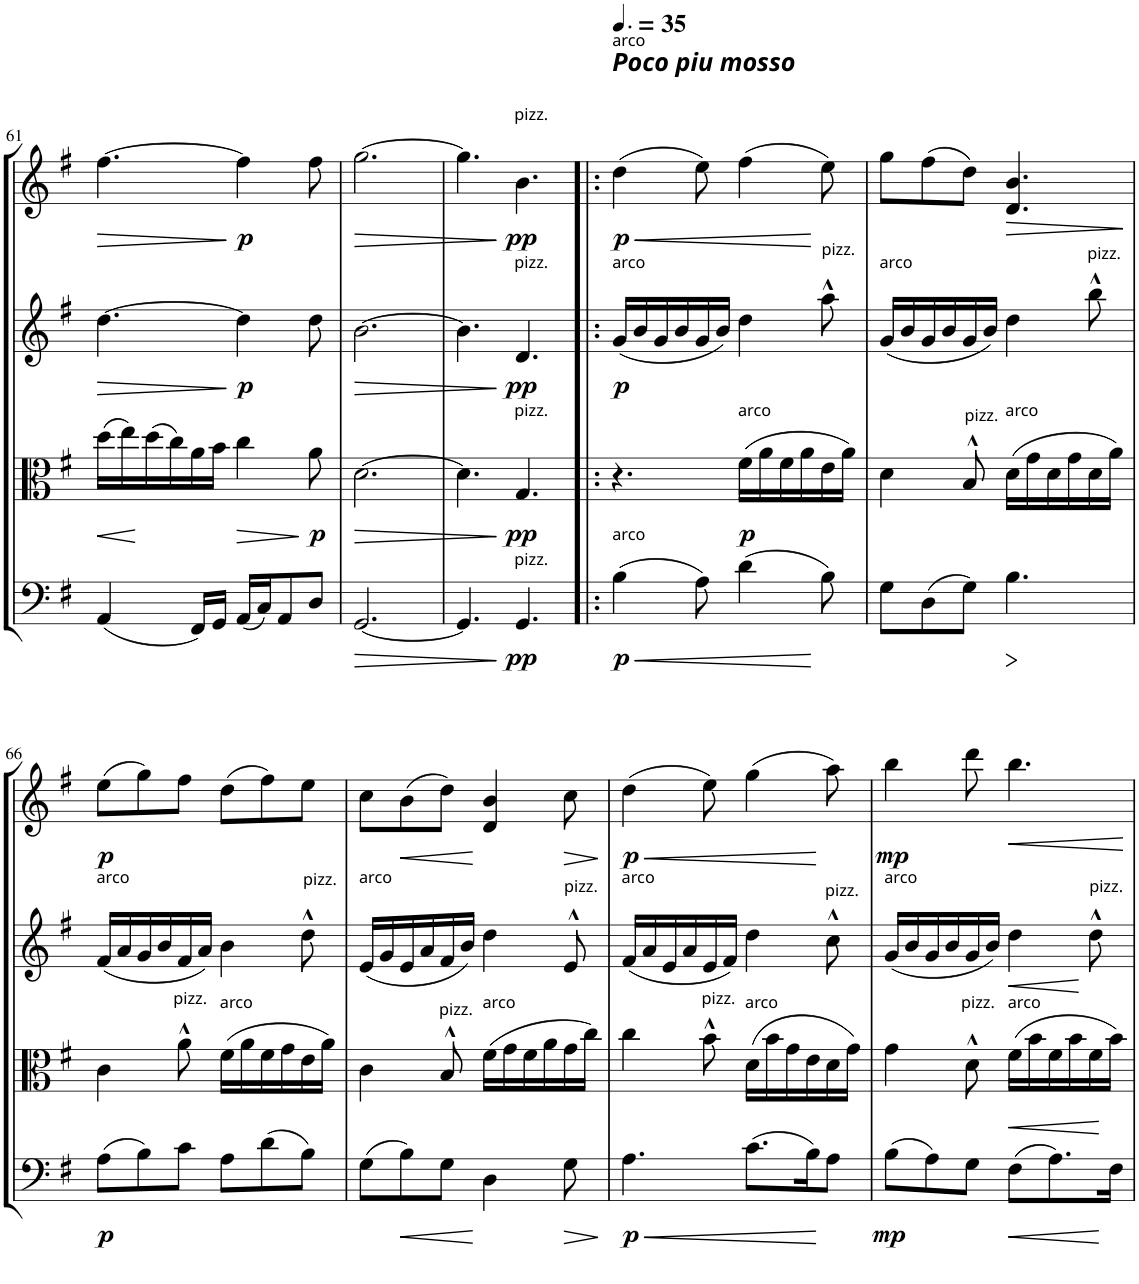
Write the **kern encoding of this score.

**kern	**dynam	**kern	**dynam	**kern	**dynam	**kern	**dynam
*part4	*part4	*part3	*part3	*part2	*part2	*part1	*part1
*staff4	*staff4	*staff3	*staff3	*staff2	*staff2	*staff1	*staff1
*I"Violoncello	*	*I"Viola	*	*I"Violin II	*	*I"Violin I	*
*I'Vc	*	*I'Vla	*	*I'Vln	*	*I'Vln	*
!!LO:PB:g=z
*clefF4	*	*clefC3	*	*clefG2	*	*clefG2	*
*k[f#]	*	*k[f#]	*	*k[f#]	*	*k[f#]	*
*M6/8	*	*M6/8	*	*M6/8	*	*M6/8	*
=61	=61	=61	=61	=61	=61	=61	=61
!	!	!	!LO:HP:b	!	!LO:HP:b	!	!LO:HP:b
(4AA/	.	(16dd\LL	<	[4.dd\	>	[4.ff#\	>
.	.	16ee\)	.	.	.	.	.
.	.	(16dd\	.	.	.	.	.
.	.	16cc\)	.	.	.	.	.
16FF#/LL)	.	16a\	.	.	.	.	.
16GG/JJ	.	16b\JJ	.	.	.	.	.
!	!	!	!LO:HP:b	!	!LO:DY:b	!	!LO:DY:n=1:b
(16AA/LL	.	4cc\	>	4dd\]	p	4ff#\]	] p
16C/J)	.	.	.	.	.	.	.
8AA/	.	.	.	.	.	.	.
!	!	!	!LO:DY:n=1:b	!	!	!	!
8D/J	.	8a\	[ p	8dd\	.	8ff#\	.
=62	=62	=62	=62	=62	=62	=62	=62
!	!LO:HP:b	!	!LO:HP:b	!	!LO:HP:b	!	!LO:HP:b
[2.GG/	>	[2.d\	>	[2.b\	>	[2.gg\	>
=63	=63	=63	=63	=63	=63	=63	=63
4.GG/]	.	4.d\]	.	4.b\]	.	4.gg\]	.
!	!	!	!	!	!	!LO:TX:a:t=pizz.	!
!	!	!	!	!LO:TX:a:t=pizz.	!	!	!
!	!	!LO:TX:a:t=pizz.	!	!	!	!	!
!LO:TX:a:t=pizz.	!	!	!	!	!	!	!
!	!LO:DY:b	!	!LO:DY:n=1:b	!	!LO:DY:n=1:b	!	!LO:DY:n=1:b
4.GG/	pp	4.G/	] pp	4.d/	] pp	4.b\	] pp
=64!|:	=64!|:	=64!|:	=64!|:	=64!|:	=64!|:	=64!|:	=64!|:
*	*	*	*	*	*	*MM53	*
!	!	!	!	!	!	!LO:TX:a:Bi:t=Poco piu mosso	!
!	!	!	!	!	!	!LO:TX:a:t=arco	!
!	!	!	!	!LO:TX:a:t=arco	!	!	!
!LO:TX:a:t=arco	!	!	!	!	!	!	!
!	!LO:HP:b	!	!	!	!	!	!LO:HP:b
!	!LO:DY:n=1:b	!	!	!	!LO:DY:b	!	!LO:DY:n=1:b
(4B\	< p	4.r	.	(16g/LL	p	(4dd\	< p
.	.	.	.	16b/	.	.	.
.	.	.	.	16g/	.	.	.
.	.	.	.	16b/	.	.	.
8A\)	.	.	.	16g/	.	8ee\)	.
.	.	.	.	16b/JJ)	.	.	.
!	!	!LO:TX:a:t=arco	!	!	!	!	!
!	!	!	!LO:DY:b	!	!	!	!
(4d\	.	(16f#\LL	p	4dd\	.	(4ff#\	.
.	.	16a\	.	.	.	.	.
.	.	16f#\	.	.	.	.	.
.	.	16a\	.	.	.	.	.
!	!	!	!	!LO:TX:a:t=pizz.	!	!	!
8B\)	]	16e\	.	8aa^^\	.	8ee\)	[
.	.	16a\JJ)	.	.	.	.	.
=65	=65	=65	=65	=65	=65	=65	=65
!	!	!	!	!LO:TX:a:t=arco	!	!	!
8G\L	.	4d\	.	(16g/LL	.	8gg\L	.
.	.	.	.	16b/	.	.	.
(8D\	.	.	.	16g/	.	(8ff#\	.
.	.	.	.	16b/	.	.	.
!	!	!LO:TX:a:t=pizz.	!	!	!	!	!
8G\J)	.	8B^^/	.	16g/	.	8dd\J)	.
.	.	.	.	16b/JJ)	.	.	.
!	!	!LO:TX:a:t=arco	!	!	!	!	!
!	!LO:HP:n=1:b	!	!	!	!	!	!LO:HP:b
4.B\	[ >	(16d\LL	.	4dd\	.	4.d/ 4.b/	>
.	.	16g\	.	.	.	.	.
.	.	16d\	.	.	.	.	.
.	.	16g\	.	.	.	.	.
!	!	!	!	!LO:TX:a:t=pizz.	!	!	!
.	.	16d\	.	8bb^^\	.	.	.
.	.	16a\JJ)	.	.	.	.	.
.	.	.	.	.	.	.	]
!!LO:LB:g=z
=66	=66	=66	=66	=66	=66	=66	=66
!	!	!	!	!LO:TX:a:t=arco	!	!	!
!	!LO:DY:b	!	!	!	!	!	!LO:DY:b
(8A\L	p	4c\	.	(16f#/LL	.	(8ee\L	p
.	.	.	.	16a/	.	.	.
8B\)	.	.	.	16g/	.	8gg\)	.
.	.	.	.	16b/	.	.	.
!	!	!LO:TX:a:t=pizz.	!	!	!	!	!
8c\J	.	8a^^\	.	16f#/	.	8ff#\J	.
.	.	.	.	16a/JJ)	.	.	.
!	!	!LO:TX:a:t=arco	!	!	!	!	!
8A\L	.	(16f#\LL	.	4b\	.	(8dd\L	.
.	.	16a\	.	.	.	.	.
(8d\	.	16f#\	.	.	.	8ff#\)	.
.	.	16g\	.	.	.	.	.
!	!	!	!	!LO:TX:a:t=pizz.	!	!	!
8B\J)	.	16e\	.	8dd^^\	.	8ee\J	.
.	.	16a\JJ)	.	.	.	.	.
=67	=67	=67	=67	=67	=67	=67	=67
!	!	!	!	!LO:TX:a:t=arco	!	!	!
(8G\L	.	4c\	.	(16e/LL	.	8cc\L	.
.	.	.	.	16g/	.	.	.
!	!LO:HP:b	!	!	!	!	!	!LO:HP:b
8B\)	<	.	.	16e/	.	(8b\	<
.	.	.	.	16a/	.	.	.
!	!	!LO:TX:a:t=pizz.	!	!	!	!	!
8G\J	.	8B^^/	.	16f#/	.	8dd\J)	.
.	.	.	.	16b/JJ)	.	.	.
!	!	!LO:TX:a:t=arco	!	!	!	!	!
4D\	]	(16f#\LL	.	4dd\	.	4d/ 4b/	[
.	.	16g\	.	.	.	.	.
.	.	16f#\	.	.	.	.	.
.	.	16a\	.	.	.	.	.
!	!	!	!	!LO:TX:a:t=pizz.	!	!	!
!	!LO:HP:b	!	!	!	!	!	!LO:HP:b
8G\	>	16g\	.	8e^^/	.	8cc\	>
.	.	16cc\JJ)	.	.	.	.	.
.	[	.	.	.	.	.	]
=68	=68	=68	=68	=68	=68	=68	=68
!	!	!	!	!LO:TX:a:t=arco	!	!	!
!	!LO:HP:b	!	!	!	!	!	!LO:HP:b
!	!LO:DY:n=1:b	!	!	!	!	!	!LO:DY:n=1:b
4.A\	< p	4cc\	.	(16f#/LL	.	(4dd\	< p
.	.	.	.	16a/	.	.	.
.	.	.	.	16e/	.	.	.
.	.	.	.	16a/	.	.	.
!	!	!LO:TX:a:t=pizz.	!	!	!	!	!
.	.	8b^^\	.	16e/	.	8ee\)	.
.	.	.	.	16f#/JJ)	.	.	.
!	!	!LO:TX:a:t=arco	!	!	!	!	!
(8.c\L	.	(16d\LL	.	4dd\	.	(4gg\	.
.	.	16b\	.	.	.	.	.
.	.	16g\	.	.	.	.	.
16B\K)	.	16e\	.	.	.	.	.
!	!	!	!	!LO:TX:a:t=pizz.	!	!	!
8A\J	]	16d\	.	8cc^^\	.	8aa\)	[
.	.	16g\JJ)	.	.	.	.	.
=69	=69	=69	=69	=69	=69	=69	=69
!	!	!	!	!LO:TX:a:t=arco	!	!	!
!	!LO:DY:b	!	!	!	!	!	!LO:DY:b
(8B\L	mp	4g\	.	(16g/LL	.	4bb\	mp
.	.	.	.	16b/	.	.	.
8A\)	.	.	.	16g/	.	.	.
.	.	.	.	16b/	.	.	.
!	!	!LO:TX:a:t=pizz.	!	!	!	!	!
8G\J	.	8d^^\	.	16g/	.	8ddd\	.
.	.	.	.	16b/JJ)	.	.	.
!	!	!LO:TX:a:t=arco	!	!	!	!	!
!	!	!	!	!	!	!	!LO:HP:b
(8F#\L	.	(16f#\LL	.	4dd\	.	4.bb\	<
.	.	16b\	.	.	.	.	.
8.A\)	.	16f#\	.	.	.	.	.
.	.	16b\	.	.	.	.	.
!	!	!	!	!LO:TX:a:t=pizz.	!	!	!
.	.	16f#\	.	8dd^^\	]	.	.
16F#\Jk	[	16b\JJ)	]	.	.	.	.
.	.	.	.	.	.	.	[
=	=	=	=	=	=	=	=
*-	*-	*-	*-	*-	*-	*-	*-
